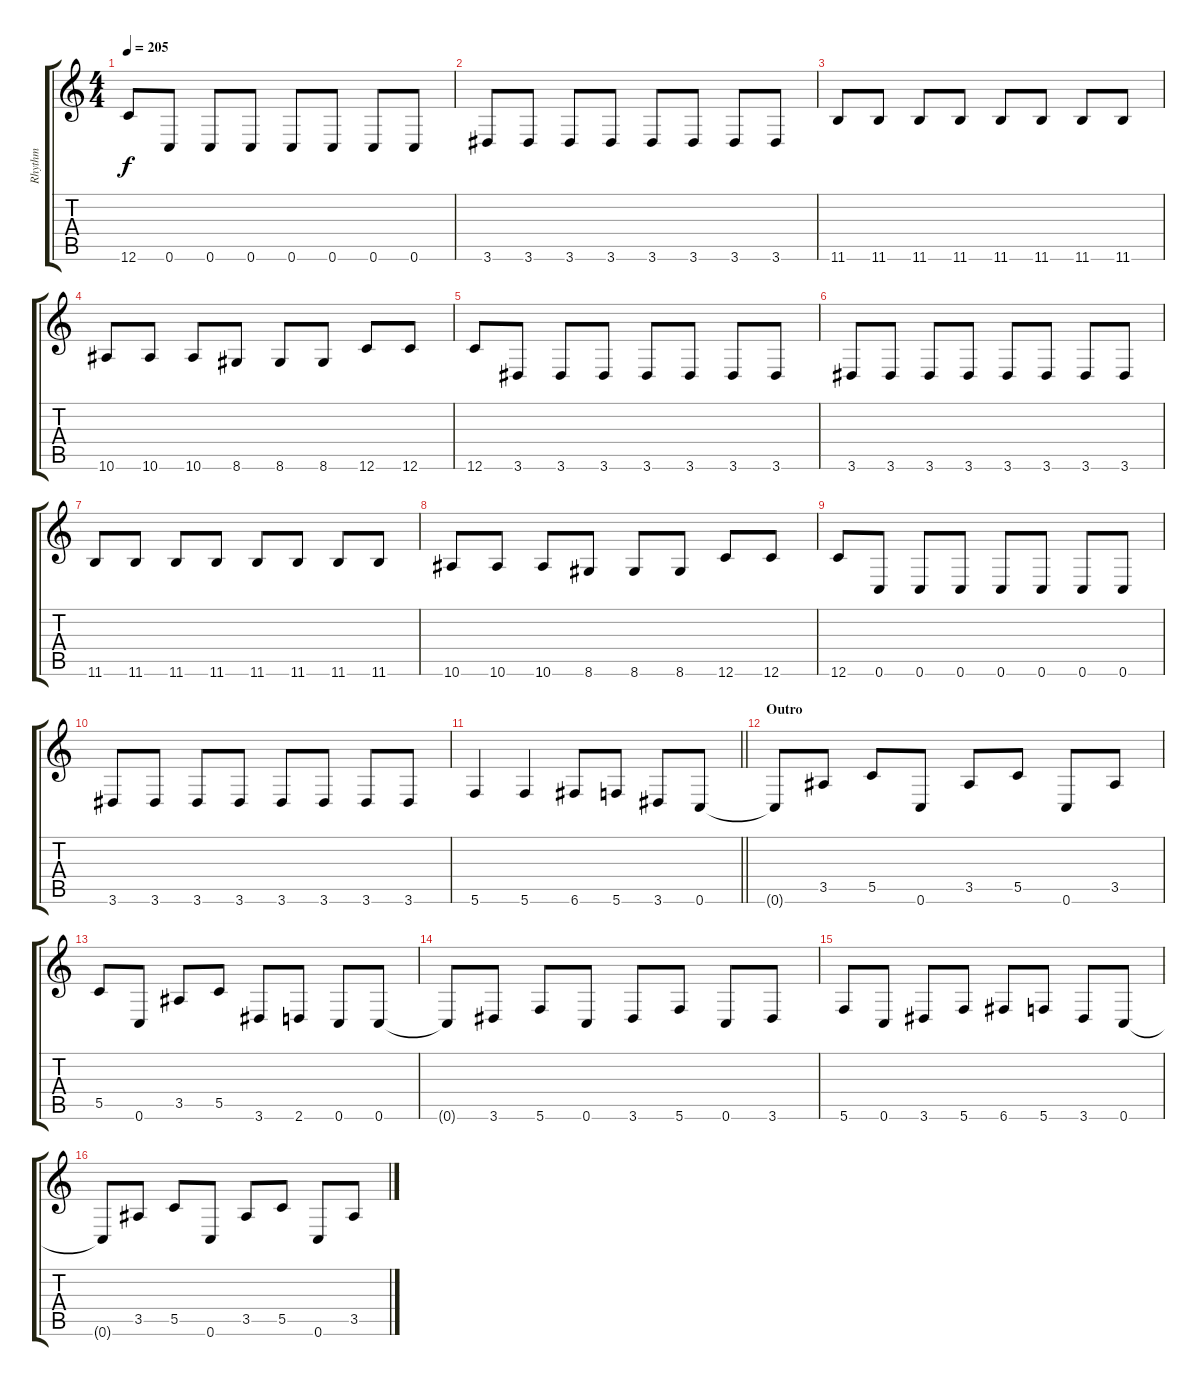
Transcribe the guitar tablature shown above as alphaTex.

\track ("Rhythm" "Rhythm") {instrument overdrivenguitar}
\staff {score tabs}
\tuning (D4 A3 F3 C3 G2 C2) {hide}
\ts (4 4)
\tempo 205
\clef g2
\ks c
12.6.8{dy f} 0.6.8 0.6.8 0.6.8 0.6.8 0.6.8 0.6.8 0.6.8 |
3.6.8 3.6.8 3.6.8 3.6.8 3.6.8 3.6.8 3.6.8 3.6.8 |
11.6.8 11.6.8 11.6.8 11.6.8 11.6.8 11.6.8 11.6.8 11.6.8 |
10.6.8 10.6.8 10.6.8 8.6.8 8.6.8 8.6.8 12.6.8 12.6.8 |
12.6.8 3.6.8 3.6.8 3.6.8 3.6.8 3.6.8 3.6.8 3.6.8 |
3.6.8 3.6.8 3.6.8 3.6.8 3.6.8 3.6.8 3.6.8 3.6.8 |
11.6.8 11.6.8 11.6.8 11.6.8 11.6.8 11.6.8 11.6.8 11.6.8 |
10.6.8 10.6.8 10.6.8 8.6.8 8.6.8 8.6.8 12.6.8 12.6.8 |
12.6.8 0.6.8 0.6.8 0.6.8 0.6.8 0.6.8 0.6.8 0.6.8 |
3.6.8 3.6.8 3.6.8 3.6.8 3.6.8 3.6.8 3.6.8 3.6.8 |
\barLineRight lightlight
5.6.4 5.6.4 6.6.8 5.6.8 3.6.8 0.6.8 |
\section ("" "Outro")
0.6{t}.8 3.5.8 5.5.8 0.6.8 3.5.8 5.5.8 0.6.8 3.5.8 |
5.5.8 0.6.8 3.5.8 5.5.8 3.6.8 2.6.8 0.6.8 0.6.8 |
0.6{t}.8 3.6.8 5.6.8 0.6.8 3.6.8 5.6.8 0.6.8 3.6.8 |
5.6.8 0.6.8 3.6.8 5.6.8 6.6.8 5.6.8 3.6.8 0.6.8 |
0.6{t}.8 3.5.8 5.5.8 0.6.8 3.5.8 5.5.8 0.6.8 3.5.8
